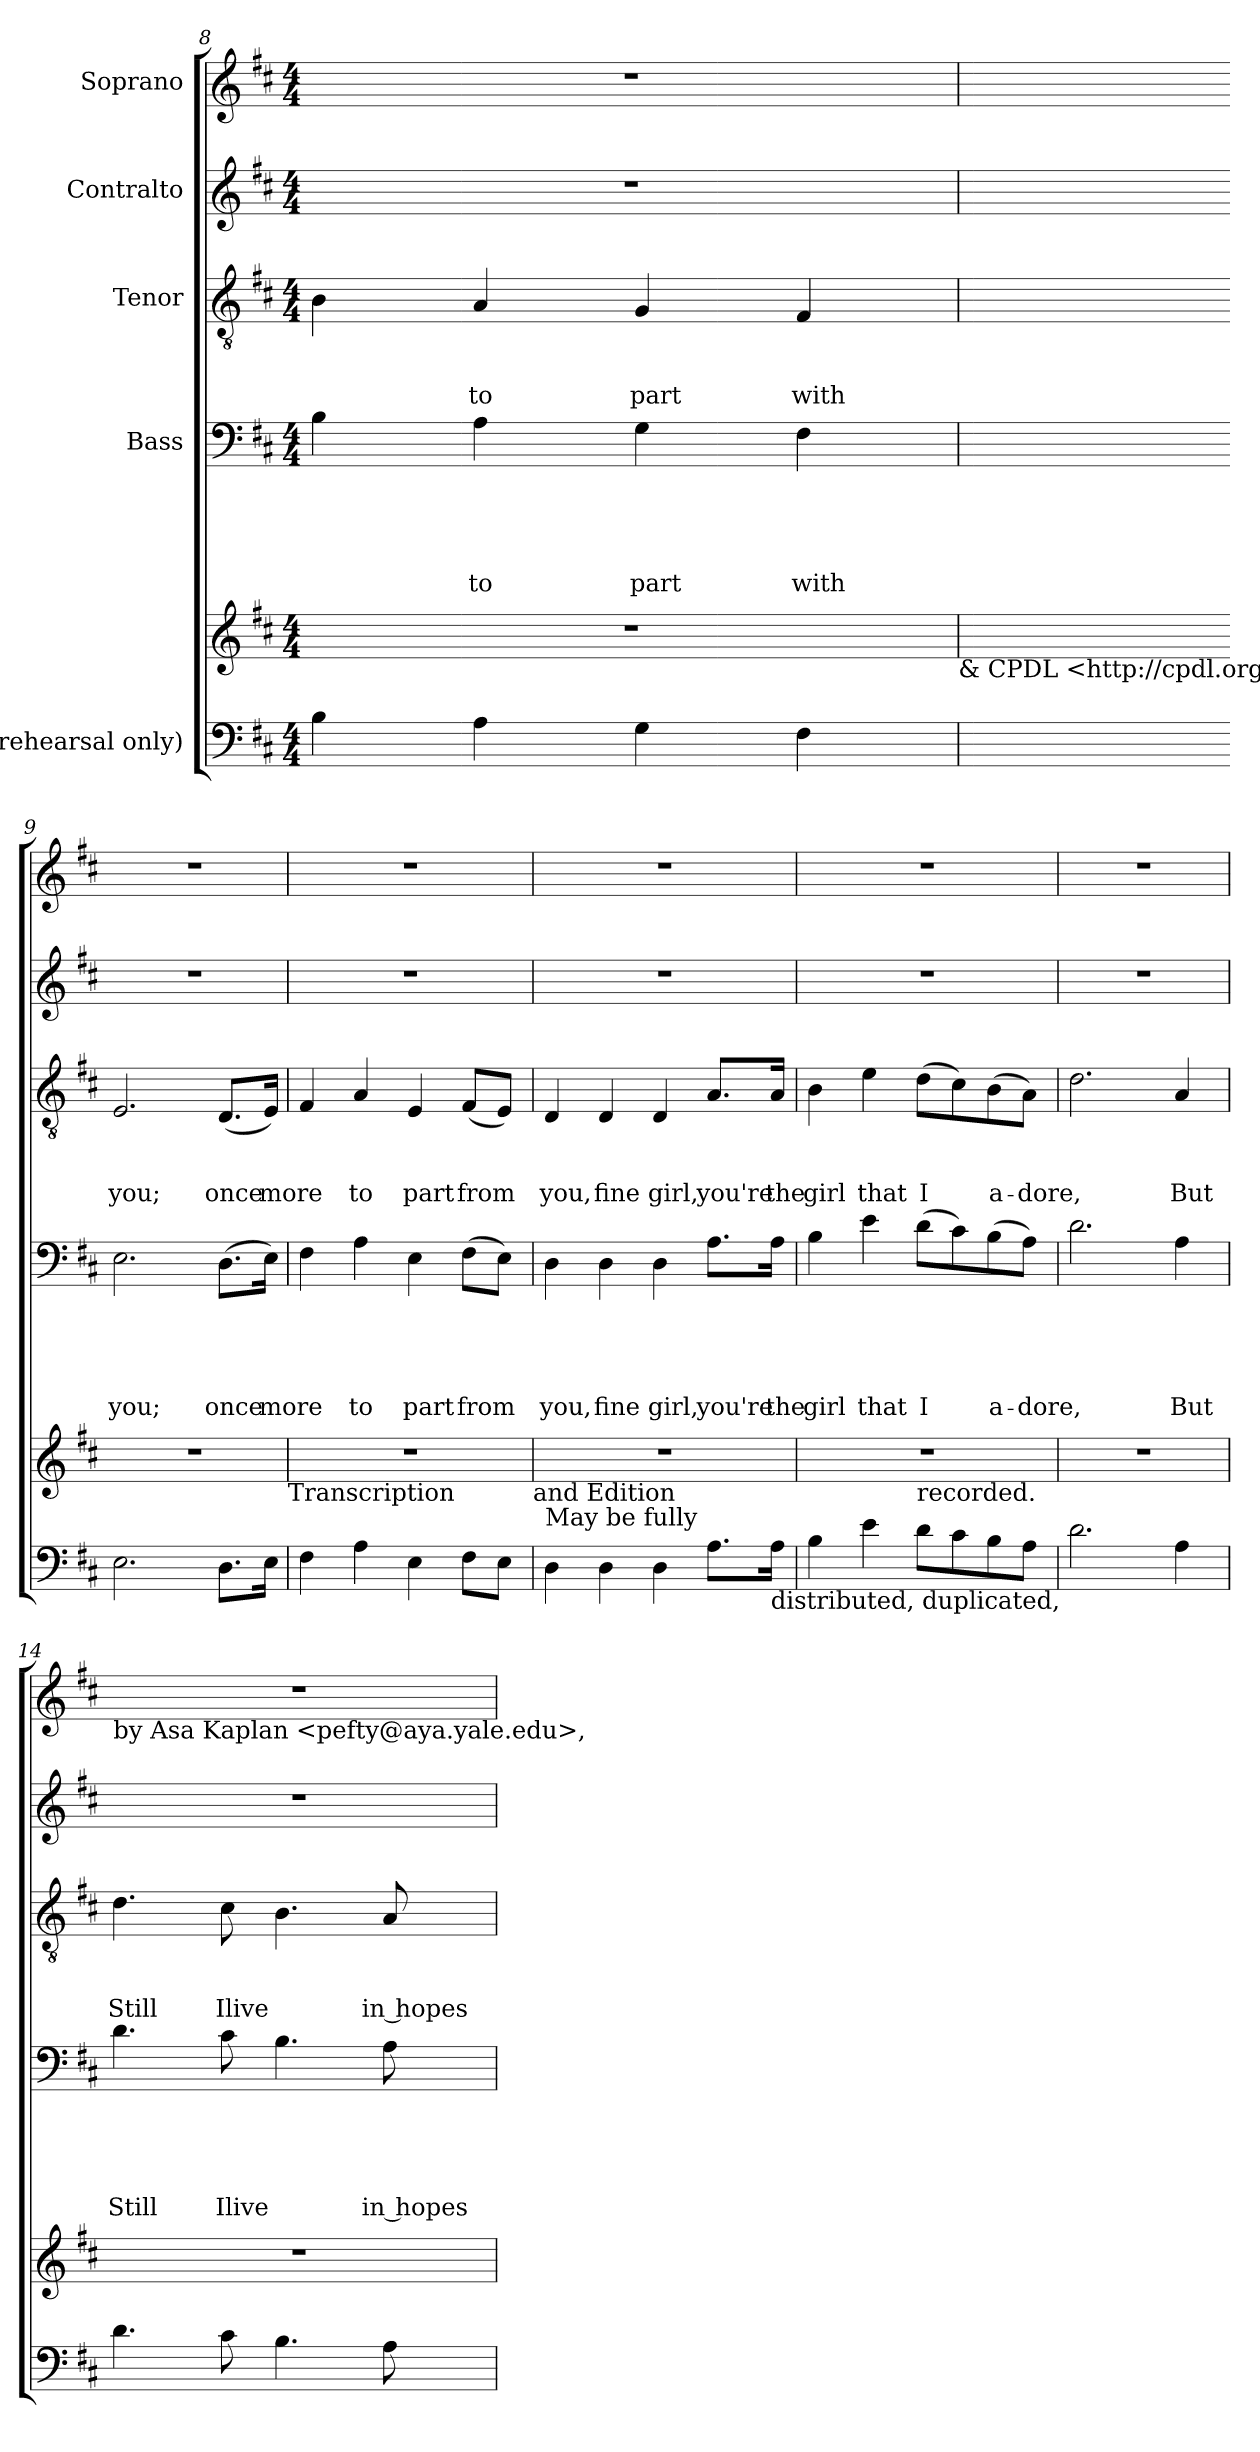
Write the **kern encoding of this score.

**kern	**kern	**kern	**text	**text	**text	**text	**text	**kern	**text	**text	**text	**kern	**kern
*part5	*part5	*part4	*part4	*part4	*part4	*part4	*part4	*part3	*part3	*part3	*part3	*part2	*part1
*staff6	*staff5	*staff4	*staff4	*staff4	*staff4	*staff4	*staff4	*staff3	*staff3	*staff3	*staff3	*staff2	*staff1
*I"(rehearsal only)	*	*I"Bass	*	*	*	*	*	*I"Tenor	*	*	*	*I"Contralto	*I"Soprano
*clefF4	*clefG2	*clefF4	*	*	*	*	*	*clefGv2	*	*	*	*clefG2	*clefG2
*k[f#c#]	*k[f#c#]	*k[f#c#]	*	*	*	*	*	*k[f#c#]	*	*	*	*k[f#c#]	*k[f#c#]
*D:	*D:	*D:	*	*	*	*	*	*D:	*	*	*	*D:	*D:
*M4/4	*M4/4	*M4/4	*	*	*	*	*	*M4/4	*	*	*	*M4/4	*M4/4
=8	=8	=8	=8	=8	=8	=8	=8	=8	=8	=8	=8	=8	=8
4B\	1r	4B\	.	.	.	.	.	4B\	.	.	.	1r	1r
!	!	!	!	!	!	!	!LO:LY:b	!	!	!	!LO:LY:b	!	!
4A\	.	4A\	.	.	.	.	to	4A/	.	.	to	.	.
!	!	!	!	!	!	!	!LO:LY:b	!	!	!	!LO:LY:b	!	!
4G\	.	4G\	.	.	.	.	part	4G/	.	.	part	.	.
!	!	!	!	!	!	!	!LO:LY:b	!	!	!	!LO:LY:b	!	!
4F#\	.	4F#\	.	.	.	.	with	4F#/	.	.	with	.	.
!	!LO:TX:b:t=& CPDL <http&colon;//cpdl.org>.	!	!	!	!	!	!	!	!	!	!	!	!
=9	=9	=9	=9	=9	=9	=9	=9	=9	=9	=9	=9	=9	=9
!	!	!	!	!	!	!	!LO:LY:b	!	!	!	!LO:LY:b	!	!
2.E\	1r	2.E\	.	.	.	.	you;	2.E/	.	.	you;	1r	1r
!	!	!	!	!	!	!	!LO:LY:b	!	!	!	!LO:LY:b	!	!
8.D\L	.	(>8.D\L	.	.	.	.	once	(<8.D/L	.	.	once	.	.
!	!	!	!	!	!	!	!LO:LY:b	!	!	!	!LO:LY:b	!	!
16E\Jk	.	16E\Jk)	.	.	.	.	more	16E/Jk)	.	.	more	.	.
!	!LO:TX:b:t=Transcription	!	!	!	!	!	!	!	!	!	!	!	!
=10	=10	=10	=10	=10	=10	=10	=10	=10	=10	=10	=10	=10	=10
4F#\	1r	4F#\	.	.	.	.	.	4F#/	.	.	.	1r	1r
!	!	!	!	!	!	!	!LO:LY:b	!	!	!	!LO:LY:b	!	!
4A\	.	4A\	.	.	.	.	to	4A/	.	.	to	.	.
!	!	!	!	!	!	!	!LO:LY:b	!	!	!	!LO:LY:b	!	!
4E\	.	4E\	.	.	.	.	part	4E/	.	.	part	.	.
!	!	!	!	!	!	!	!LO:LY:b	!	!	!	!LO:LY:b	!	!
8F#\L	.	(>8F#\L	.	.	.	.	from	(<8F#/L	.	.	from	.	.
8E\J	.	8E\J)	.	.	.	.	.	8E/J)	.	.	.	.	.
!	!LO:TX:b:t=and Edition	!	!	!	!	!	!	!	!	!	!	!	!
=11	=11	=11	=11	=11	=11	=11	=11	=11	=11	=11	=11	=11	=11
!	!LO:TX:b:t=May be fully	!	!	!	!	!	!	!	!	!	!	!	!
!	!	!	!	!	!	!	!LO:LY:b	!	!	!	!LO:LY:b	!	!
4D\	1r	4D\	.	.	.	.	you,	4D/	.	.	you,	1r	1r
!	!	!	!	!	!	!	!LO:LY:b	!	!	!	!LO:LY:b	!	!
4D\	.	4D\	.	.	.	.	fine	4D/	.	.	fine	.	.
!	!	!	!	!	!	!	!LO:LY:b	!	!	!	!LO:LY:b	!	!
4D\	.	4D\	.	.	.	.	girl,	4D/	.	.	girl,	.	.
!	!	!	!	!	!	!	!LO:LY:b	!	!	!	!LO:LY:b	!	!
8.A\L	.	8.A\L	.	.	.	.	you're	8.A/L	.	.	you're	.	.
!LO:TX:b:t=distributed, duplicated,	!	!	!	!	!	!	!	!	!	!	!	!	!
!	!	!	!	!	!	!	!LO:LY:b	!	!	!	!LO:LY:b	!	!
16A\Jk	.	16A\Jk	.	.	.	.	the	16A/Jk	.	.	the	.	.
=12	=12	=12	=12	=12	=12	=12	=12	=12	=12	=12	=12	=12	=12
!	!	!	!	!	!	!	!LO:LY:b	!	!	!	!LO:LY:b	!	!
*	*^	*	*	*	*	*	*	*	*	*	*	*	*
4B\	1r	2ryy	4B\	.	.	.	.	girl	4B\	.	.	girl	1r	1r
!	!	!	!	!	!	!	!	!LO:LY:b	!	!	!	!LO:LY:b	!	!
4e\	.	.	4e\	.	.	.	.	that	4e\	.	.	that	.	.
!	!	!LO:TX:b:t=recorded.	!	!	!	!	!	!	!	!	!	!	!	!
!	!	!	!	!	!	!	!	!LO:LY:b	!	!	!	!LO:LY:b	!	!
8d\L	.	2ryy	(>8d\L	.	.	.	.	I	(>8d\L	.	.	I	.	.
8c#\	.	.	8c#\)	.	.	.	.	.	8c#\)	.	.	.	.	.
!	!	!	!	!	!	!	!	!LO:LY:b	!	!	!	!LO:LY:b	!	!
8B\	.	.	(>8B\	.	.	.	.	a-	(>8B\	.	.	a-	.	.
!	!	!	!	!	!	!	!	!LO:LY:b	!	!	!	!LO:LY:b	!	!
8A\J	.	.	8A\J)	.	.	.	.	-dore,	8A\J)	.	.	-dore,	.	.
*	*v	*v	*	*	*	*	*	*	*	*	*	*	*	*
=13	=13	=13	=13	=13	=13	=13	=13	=13	=13	=13	=13	=13	=13
2.d\	1r	2.d\	.	.	.	.	.	2.d\	.	.	.	1r	1r
!	!	!	!	!	!	!	!LO:LY:b	!	!	!	!LO:LY:b	!	!
4A\	.	4A\	.	.	.	.	But	4A/	.	.	But	.	.
!!LO:LB:g=z
=14	=14	=14	=14	=14	=14	=14	=14	=14	=14	=14	=14	=14	=14
!	!	!	!	!	!	!	!	!	!	!	!	!	!LO:TX:b:t=by Asa Kaplan <pefty@aya.yale.edu>,
!	!	!	!	!	!	!	!LO:LY:b	!	!	!	!LO:LY:b	!	!
4.d\	1r	4.d\	.	.	.	.	Still	4.d\	.	.	Still	1r	1r
!	!	!	!	!	!	!	!LO:LY:b	!	!	!	!LO:LY:b	!	!
8c#\	.	8c#\	.	.	.	.	Ilive	8c#\	.	.	Ilive	.	.
4.B\	.	4.B\	.	.	.	.	.	4.B\	.	.	.	.	.
!	!	!	!	!	!	!	!LO:LY:b	!	!	!	!LO:LY:b	!	!
8A\	.	8A\	.	.	.	.	in hopes	8A/	.	.	in hopes	.	.
=	=	=	=	=	=	=	=	=	=	=	=	=	=
*-	*-	*-	*-	*-	*-	*-	*-	*-	*-	*-	*-	*-	*-
